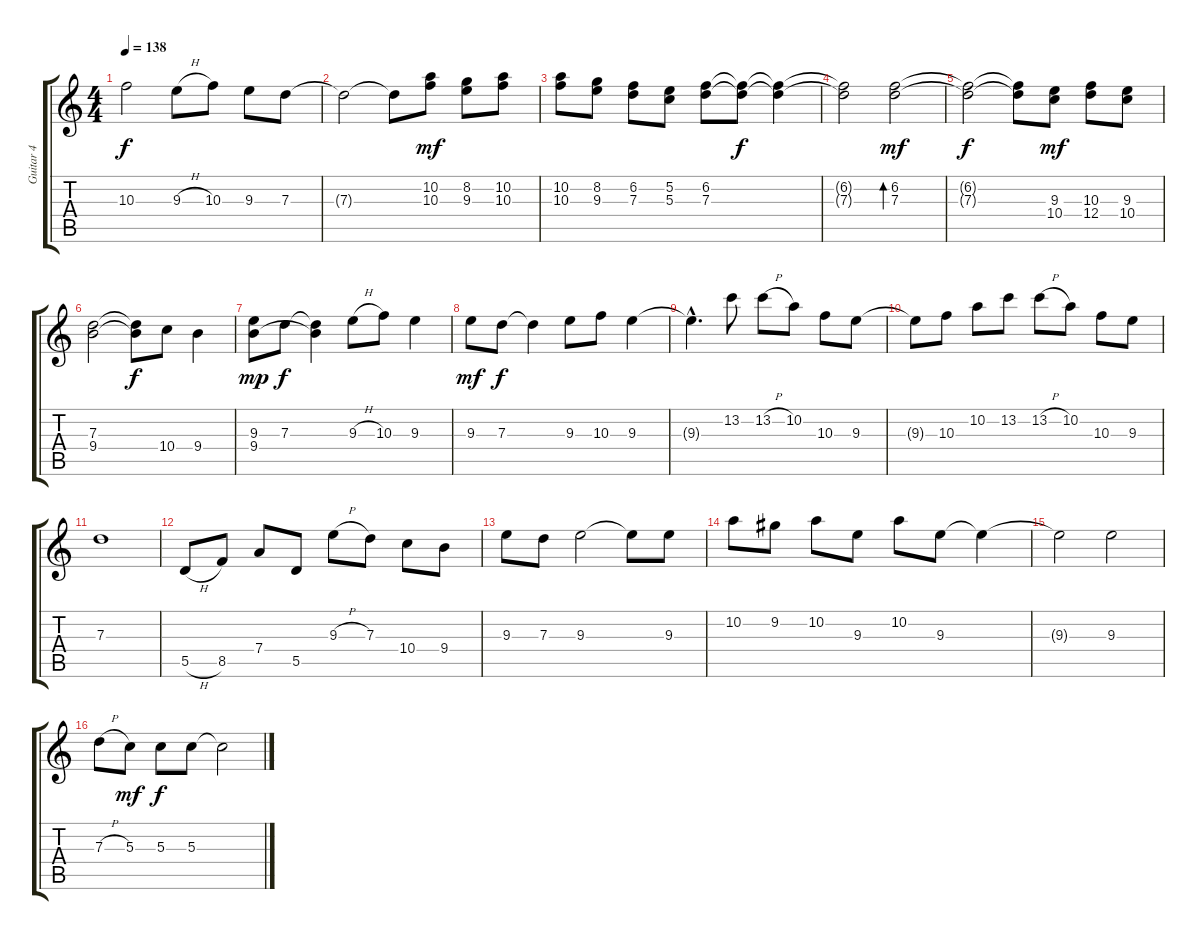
\track ("Guitar 4" "Guitar 4") {instrument acousticguitarsteel}
\staff {score tabs}
\tuning (E4 B3 G3 D3 A2 E2) {hide}
\ts (4 4)
\tempo 138
\clef g2
\ks c
10.3.2{dy f instrument electricguitarjazz} 9.3{h}.8 10.3.8 9.3.8 7.3.8 |
7.3{t}.2{instrument electricguitarjazz} 7.3{t}.8 (10.2 10.3).8{dy mf} (8.2 9.3).8 (10.2 10.3).8 |
(10.2 10.3).8{instrument electricguitarjazz} (8.2 9.3).8 (6.2 7.3).8 (5.2 5.3).8 (6.2 7.3).8 (6.2{t} 7.3{t}).8{dy f} (6.2{t} 7.3{t}).4 |
(6.2{t} 7.3{t}).2{instrument electricguitarjazz} (6.2 7.3).2{bd 480 dy mf} |
(6.2{t} 7.3{t}).2{dy f instrument electricguitarjazz} (6.2{t} 7.3{t}).8 (9.3 10.4).8{dy mf} (10.3 12.4).8 (9.3 10.4).8 |
(7.3 9.4).2{instrument electricguitarjazz} (7.3{t} 9.4{t}).8{dy f} 10.4.8 9.4.4 |
(9.3 9.4).8{dy mp instrument electricguitarjazz} 7.3.8{dy f} (7.3{t} 9.4{t}).4 9.3{h}.8 10.3.8 9.3.4 |
9.3.8{dy mf instrument electricguitarjazz} 7.3.8{dy f} 7.3{t}.4 9.3.8 10.3.8 9.3.4 |
9.3{hac t}.4{d instrument electricguitarjazz} 13.2.8 13.2{h}.8 10.2.8 10.3.8 9.3.8 |
9.3{t}.8{instrument electricguitarjazz} 10.3.8 10.2.8 13.2.8 13.2{h}.8 10.2.8 10.3.8 9.3.8 |
7.3.1{instrument electricguitarjazz} |
5.5{h}.8{instrument electricguitarjazz} 8.5.8 7.4.8 5.5.8 9.3{h}.8 7.3.8 10.4.8 9.4.8 |
9.3.8{instrument electricguitarjazz} 7.3.8 9.3.2 9.3{t}.8 9.3.8 |
10.2.8{instrument electricguitarjazz} 9.2.8 10.2.8 9.3.8 10.2.8 9.3.8 9.3{t}.4 |
9.3{t}.2{instrument electricguitarjazz} 9.3.2 |
7.3{h}.8{instrument electricguitarjazz} 5.3.8{dy mf} 5.3.8{dy f} 5.3.8 5.3{t}.2
